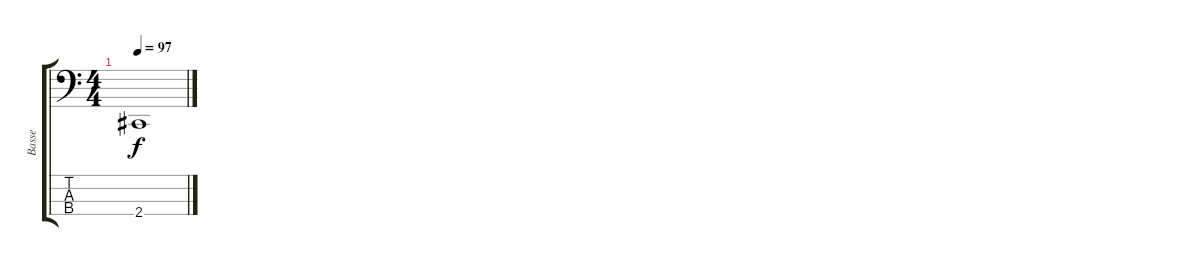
\track ("Basse" "Basse") {instrument electricbasspick}
\staff {score tabs}
\tuning (E2 B1 Gb1 B0) {hide}
\ts (4 4)
\tempo 97
\clef f4
\ks c
2.4{t}.1{dy f}
